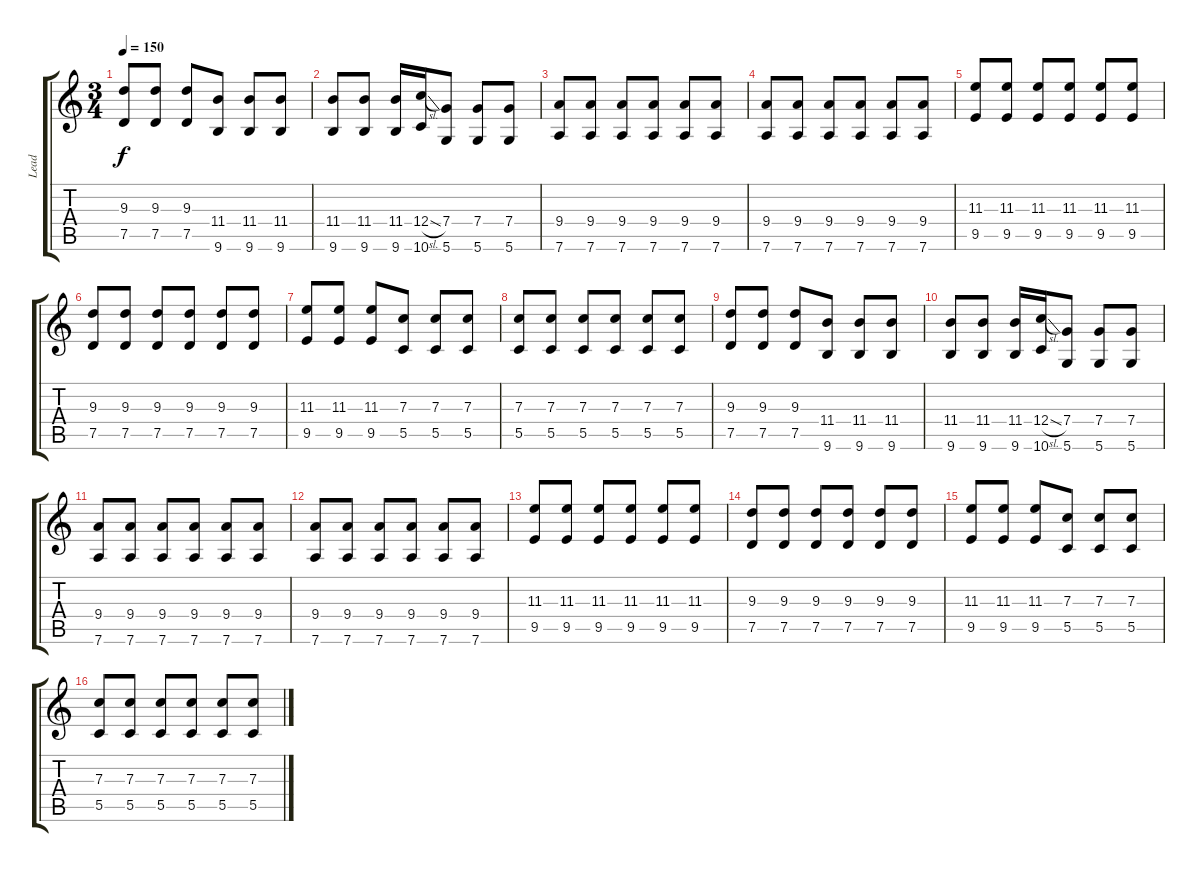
\track ("Lead" "Lead") {instrument distortionguitar}
\staff {score tabs}
\tuning (D4 A3 F3 C3 G2 D2) {hide}
\ts (3 4)
\tempo 150
\clef g2
\ks c
(9.3 7.5).8{dy f} (9.3 7.5).8 (9.3 7.5).8 (11.4 9.6).8 (11.4 9.6).8 (11.4 9.6).8 |
(11.4 9.6).8 (11.4 9.6).8 (11.4 9.6).16 (12.4{sl} 10.6).16 (7.4 5.6).8 (7.4 5.6).8 (7.4 5.6).8 |
(9.4 7.6).8{balance 0} (9.4 7.6).8 (9.4 7.6).8 (9.4 7.6).8 (9.4 7.6).8 (9.4 7.6).8 |
(9.4 7.6).8 (9.4 7.6).8 (9.4 7.6).8 (9.4 7.6).8 (9.4 7.6).8 (9.4 7.6).8 |
(11.3 9.5).8 (11.3 9.5).8 (11.3 9.5).8 (11.3 9.5).8 (11.3 9.5).8 (11.3 9.5).8 |
(9.3 7.5).8 (9.3 7.5).8 (9.3 7.5).8 (9.3 7.5).8 (9.3 7.5).8 (9.3 7.5).8 |
(11.3 9.5).8 (11.3 9.5).8 (11.3 9.5).8 (7.3 5.5).8 (7.3 5.5).8 (7.3 5.5).8 |
(7.3 5.5).8 (7.3 5.5).8 (7.3 5.5).8 (7.3 5.5).8 (7.3 5.5).8 (7.3 5.5).8 |
(9.3 7.5).8 (9.3 7.5).8 (9.3 7.5).8 (11.4 9.6).8 (11.4 9.6).8 (11.4 9.6).8 |
(11.4 9.6).8 (11.4 9.6).8 (11.4 9.6).16 (12.4{sl} 10.6).16 (7.4 5.6).8 (7.4 5.6).8 (7.4 5.6).8 |
(9.4 7.6).8 (9.4 7.6).8 (9.4 7.6).8 (9.4 7.6).8 (9.4 7.6).8 (9.4 7.6).8 |
(9.4 7.6).8 (9.4 7.6).8 (9.4 7.6).8 (9.4 7.6).8 (9.4 7.6).8 (9.4 7.6).8 |
(11.3 9.5).8 (11.3 9.5).8 (11.3 9.5).8 (11.3 9.5).8 (11.3 9.5).8 (11.3 9.5).8 |
(9.3 7.5).8 (9.3 7.5).8 (9.3 7.5).8 (9.3 7.5).8 (9.3 7.5).8 (9.3 7.5).8 |
(11.3 9.5).8 (11.3 9.5).8 (11.3 9.5).8 (7.3 5.5).8 (7.3 5.5).8 (7.3 5.5).8 |
(7.3 5.5).8 (7.3 5.5).8 (7.3 5.5).8 (7.3 5.5).8 (7.3 5.5).8 (7.3 5.5).8
